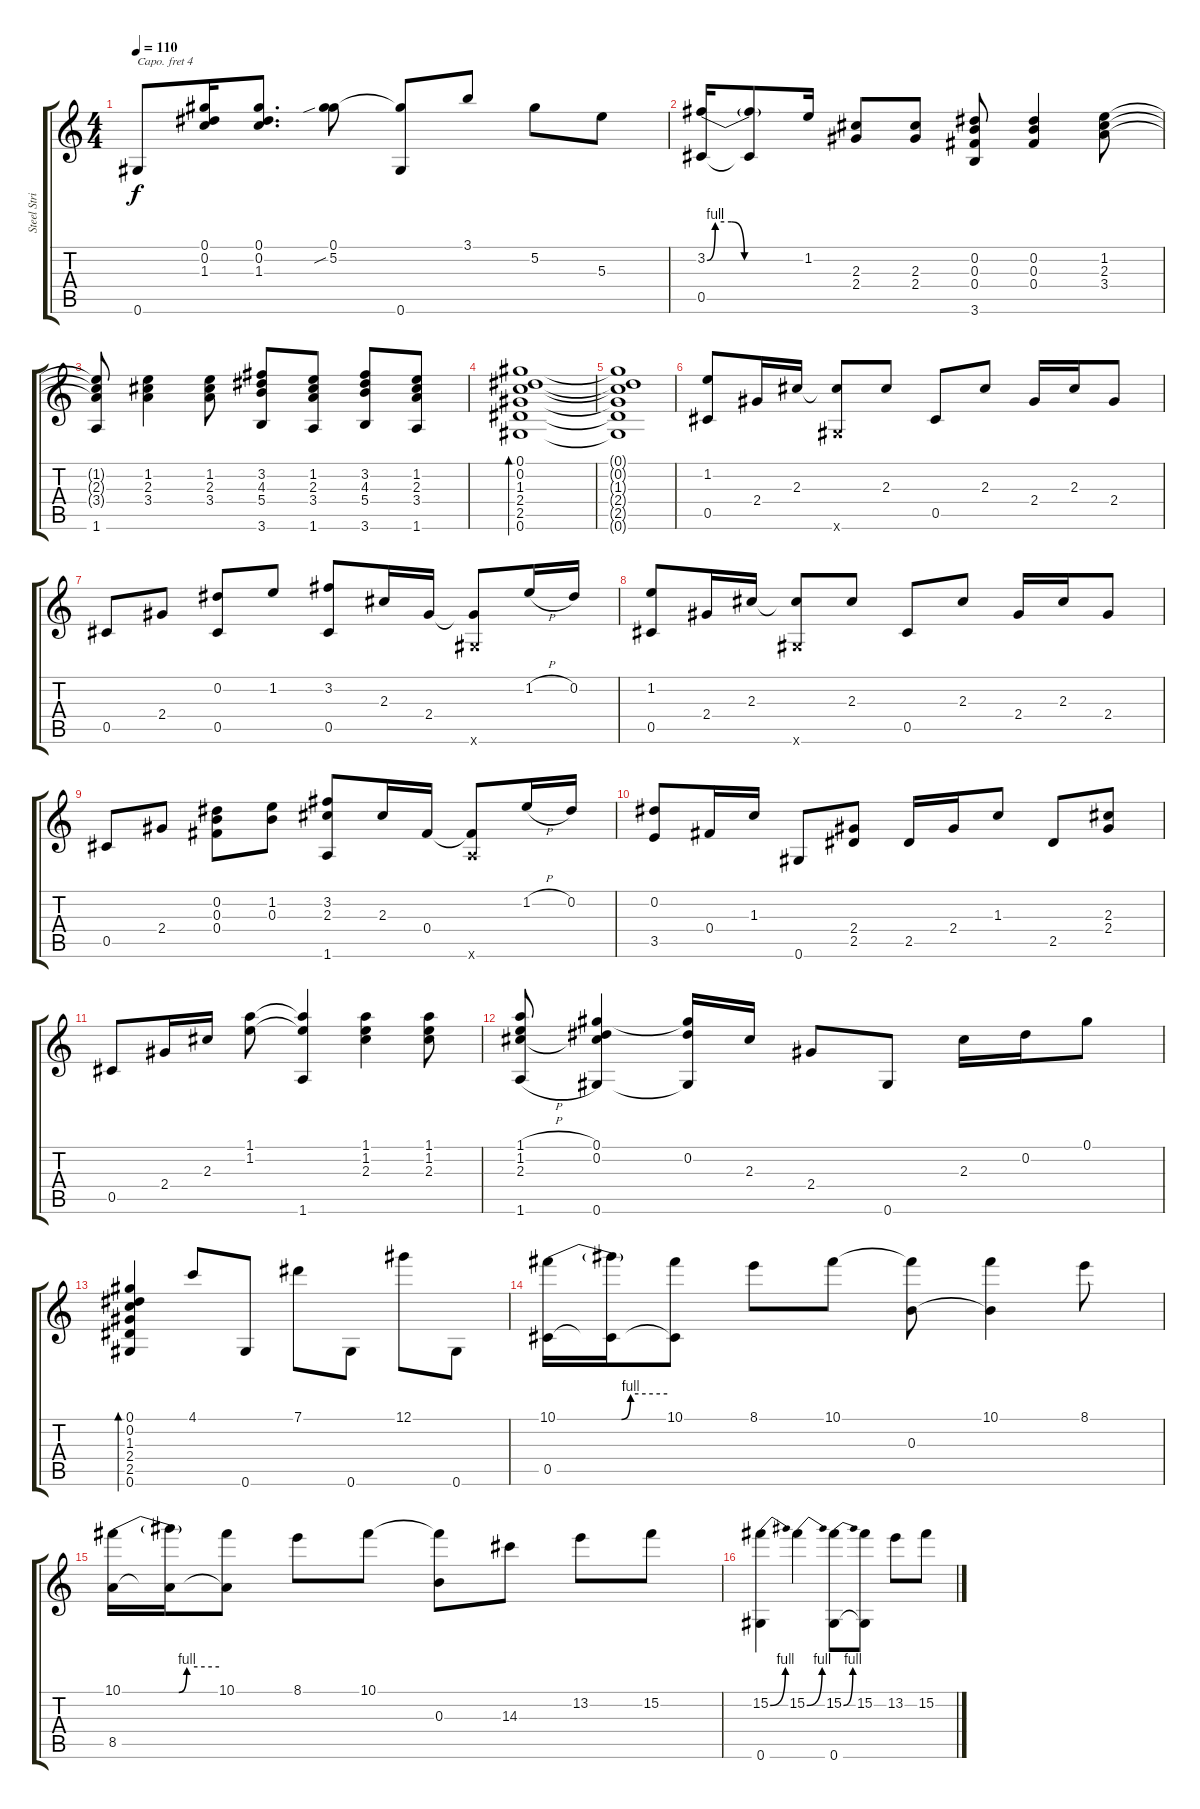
\track ("Steel String" "Steel Stri") {instrument acousticguitarsteel}
\staff {score tabs}
\capo 4
\tuning (E4 B3 G3 D3 A2 E2) {hide}
\ts (4 4)
\tempo 110
\clef g2
\ks c
0.6.8{dy f} (0.1 0.2 1.3).16 (0.1 0.2 1.3).8{d} (0.1 5.2{sib}).8 (5.2{t} 0.6).8 3.1.8 5.2.8 5.3.8 |
(3.2{be (custom 0 0 5 4 15 4 23 0 60 0)} 0.5).16 (3.2{t} 0.5{t}).8 1.2.16 (2.3 2.4).8 (2.3 2.4).8 (0.2 0.3 0.4 3.6).8 (0.2 0.3 0.4).4 (1.2 2.3 3.4).8 |
(1.2{t} 2.3{t} 3.4{t} 1.6).8 (1.2 2.3 3.4).4 (1.2 2.3 3.4).8 (3.2 4.3 5.4 3.6).8 (1.2 2.3 3.4 1.6).8 (3.2 4.3 5.4 3.6).8 (1.2 2.3 3.4 1.6).8 |
(0.1 0.2 1.3 2.4 2.5 0.6).1{bd 240} |
(0.1{t} 0.2{t} 1.3{t} 2.4{t} 2.5{t} 0.6{t}).1 |
(1.2 0.5).8 2.4.16 2.3.16 (2.3{t} 0.6{x}).8 2.3.8 0.5.8 2.3.8 2.4.16 2.3.16 2.4.8 |
0.5.8 2.4.8 (0.2 0.5).8 1.2.8 (3.2 0.5).8 2.3.16 2.4.16 (2.4{t} 0.6{x}).8 1.2{h}.16 0.2.16 |
(1.2 0.5).8 2.4.16 2.3.16 (2.3{t} 0.6{x}).8 2.3.8 0.5.8 2.3.8 2.4.16 2.3.16 2.4.8 |
0.5.8 2.4.8 (0.2 0.3 0.4).8 (1.2 0.3).8 (3.2 2.3 1.6).8 2.3.16 0.4.16 (0.4{t} 1.6{x}).8 1.2{h}.16 0.2.16 |
(0.2 3.5).8 0.4.16 1.3.16 0.6.8 (2.4 2.5).8 2.5.16 2.4.16 1.3.8 2.5.8 (2.3 2.4).8 |
0.5.8 2.4.16 2.3.16 (1.1 1.2).8 (1.1{t} 1.2{t} 1.6).4 (1.1 1.2 2.3).4 (1.1 1.2 2.3).8 |
(1.1{h} 1.2{h} 2.3 1.6{h}).8 (0.1 0.2 2.3{t} 0.6).4 (0.1{t} 0.2 0.6{t}).16 2.3.16 2.4.8 0.6.8 2.3.16 0.2.16 0.1.8 |
(0.1 0.2 1.3 2.4 2.5 0.6).4{bd 30} 4.1.8 0.6.8 7.1.8 0.6.8 12.1.8 0.6.8 |
(10.1{be (custom 0 0 15 0 35 0 40 4 60 4)} 0.5).16 (10.1{t} 0.5{t}).16 (10.1 0.5{t}).8 8.1.8 10.1.8 (10.1{t} 0.3).8 (10.1 0.3{t}).4 8.1.8 |
(10.1{be (custom 0 0 35 0 40 4 60 4)} 8.5).16 (10.1{t} 8.5{t}).16 (10.1 8.5{t}).8 8.1.8 10.1.8 (10.1{t} 0.3).8 14.3.8 13.2.8 15.2.8 |
(15.2{be (bend 0 0 60 4)} 0.6).4 15.2{be (bend 0 0 60 4)}.4 (15.2{be (bend 0 0 60 4)} 0.6).8 (15.2 0.6{t}).8 13.2.8 15.2.8
